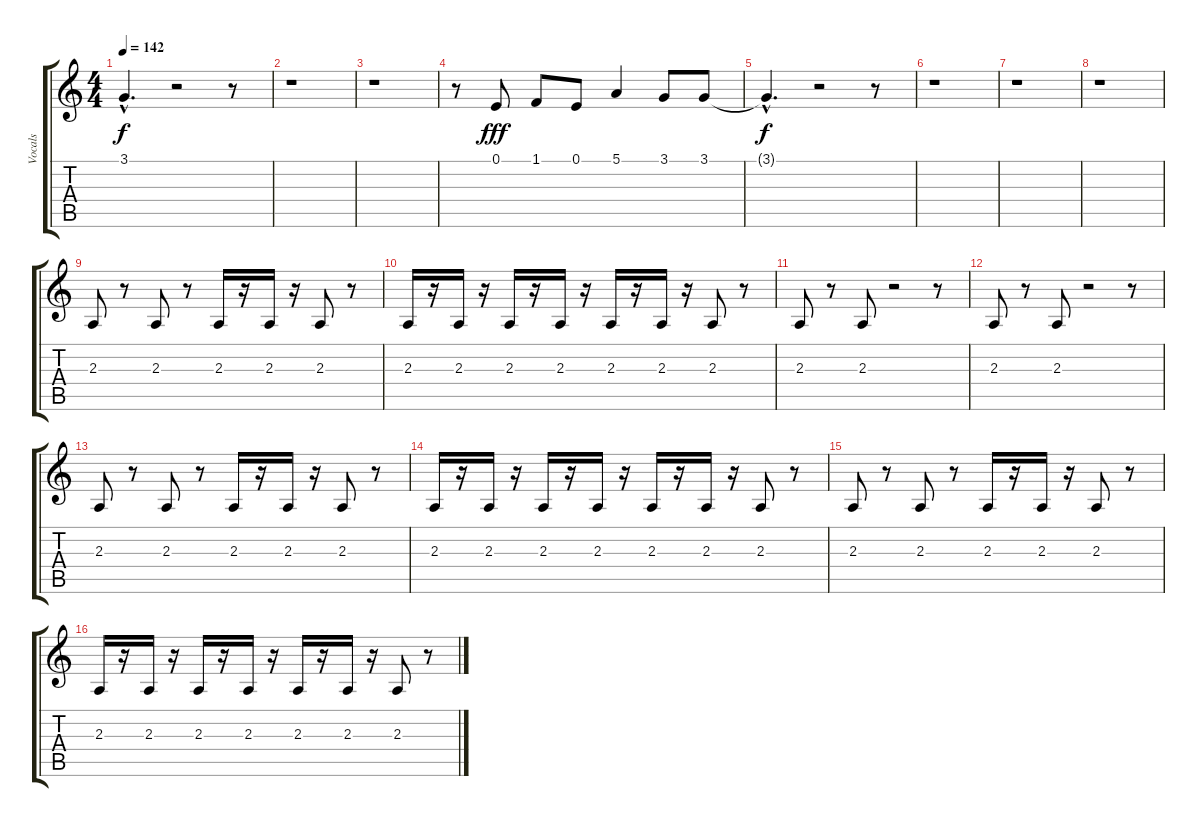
\track ("Vocals" "Vocals") {instrument lead1square}
\staff {score tabs}
\tuning (E4 B3 G3 D3 A2 E2) {hide}
\ts (4 4)
\tempo 142
\clef g2
\ks c
3.1{hac t}.4{d dy f} r.2 r.8 |
r.1 |
r.1 |
r.8 0.1.8{dy fff} 1.1.8 0.1.8 5.1.4 3.1.8 3.1.8 |
3.1{hac t}.4{d dy f} r.2 r.8 |
r.1 |
r.1 |
r.1 |
2.3.8 r.8 2.3.8 r.8 2.3.16 r.16 2.3.16 r.16 2.3.8 r.8 |
2.3.16 r.16 2.3.16 r.16 2.3.16 r.16 2.3.16 r.16 2.3.16 r.16 2.3.16 r.16 2.3.8 r.8 |
2.3.8 r.8 2.3.8 r.2 r.8 |
2.3.8 r.8 2.3.8 r.2 r.8 |
2.3.8 r.8 2.3.8 r.8 2.3.16 r.16 2.3.16 r.16 2.3.8 r.8 |
2.3.16 r.16 2.3.16 r.16 2.3.16 r.16 2.3.16 r.16 2.3.16 r.16 2.3.16 r.16 2.3.8 r.8 |
2.3.8 r.8 2.3.8 r.8 2.3.16 r.16 2.3.16 r.16 2.3.8 r.8 |
2.3.16 r.16 2.3.16 r.16 2.3.16 r.16 2.3.16 r.16 2.3.16 r.16 2.3.16 r.16 2.3.8 r.8
